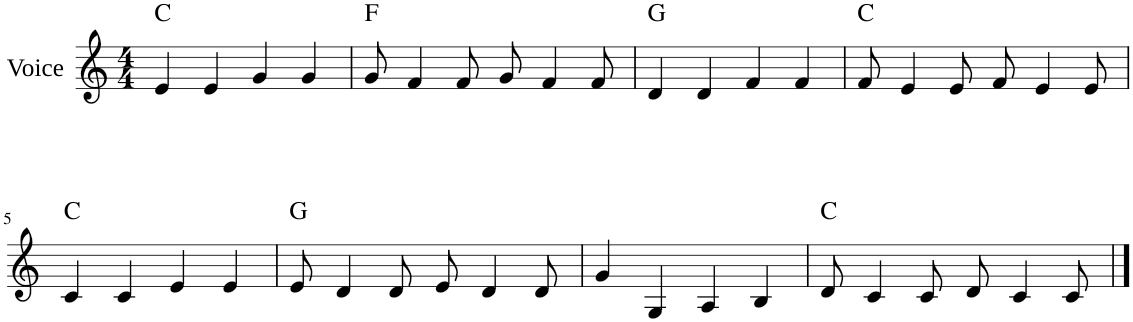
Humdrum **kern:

**kern	**harte
*part1	*part1
*staff1	*
*I"Voice	*
*clefG2	*
*k[]	*
*M4/4	*
=1	=1
4e/	C:maj
4e/	.
4g/	.
4g/	.
=2	=2
8g/	F:maj
4f/	.
8f/	.
8g/	.
4f/	.
8f/	.
=3	=3
4d/	G:maj
4d/	.
4f/	.
4f/	.
=4	=4
8f/	C:maj
4e/	.
8e/	.
8f/	.
4e/	.
8e/	.
!!LO:LB:g=z
=5	=5
4c/	C:maj
4c/	.
4e/	.
4e/	.
=6	=6
8e/	G:maj
4d/	.
8d/	.
8e/	.
4d/	.
8d/	.
=7	=7
4g/	.
4G/	.
4A/	.
4B/	.
=8	=8
8d/	C:maj
4c/	.
8c/	.
8d/	.
4c/	.
8c/	.
==	==
*-	*-
